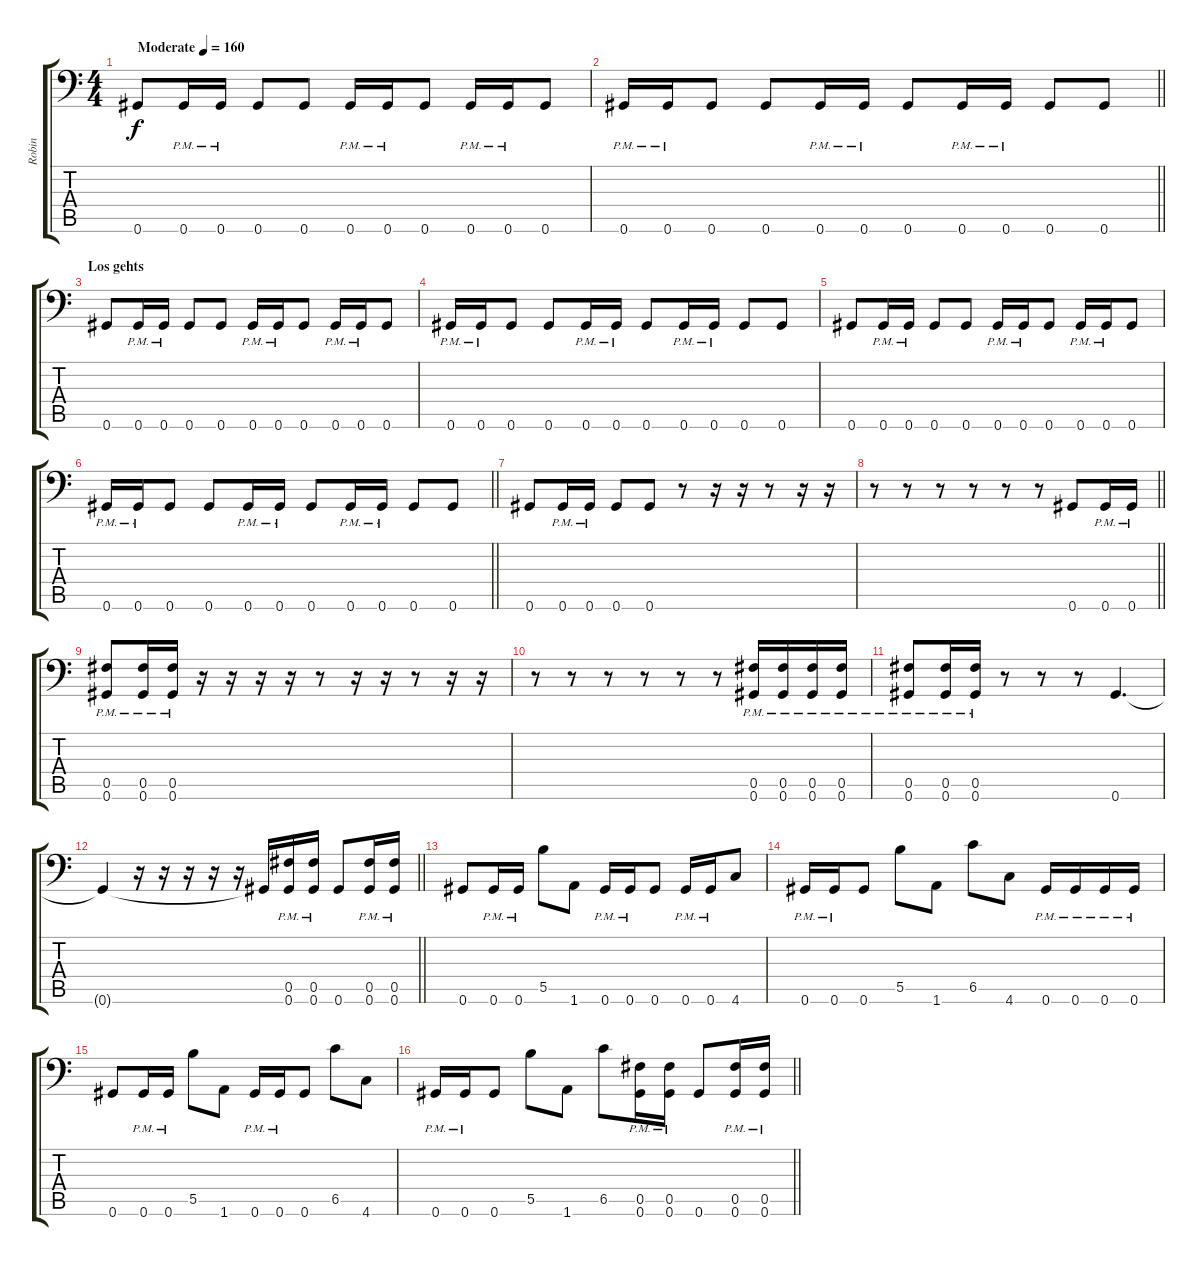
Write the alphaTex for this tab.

\track ("Robin" "Robin") {instrument distortionguitar}
\staff {score tabs}
\tuning (Db4 Ab3 E3 B2 Gb2 Ab1) {hide}
\ts (4 4)
\tempo (160 "Moderate")
\clef f4
\ks c
0.6.8{dy f instrument distortionguitar} 0.6{pm}.16 0.6{pm}.16 0.6.8 0.6.8 0.6{pm}.16 0.6{pm}.16 0.6.8 0.6{pm}.16 0.6{pm}.16 0.6.8 |
\barLineRight lightlight
0.6{pm}.16 0.6{pm}.16 0.6.8 0.6.8 0.6{pm}.16 0.6{pm}.16 0.6.8 0.6{pm}.16 0.6{pm}.16 0.6.8 0.6.8 |
\section ("" "Los gehts")
0.6.8 0.6{pm}.16 0.6{pm}.16 0.6.8 0.6.8 0.6{pm}.16 0.6{pm}.16 0.6.8 0.6{pm}.16 0.6{pm}.16 0.6.8 |
0.6{pm}.16 0.6{pm}.16 0.6.8 0.6.8 0.6{pm}.16 0.6{pm}.16 0.6.8 0.6{pm}.16 0.6{pm}.16 0.6.8 0.6.8 |
0.6.8 0.6{pm}.16 0.6{pm}.16 0.6.8 0.6.8 0.6{pm}.16 0.6{pm}.16 0.6.8 0.6{pm}.16 0.6{pm}.16 0.6.8 |
\barLineRight lightlight
0.6{pm}.16 0.6{pm}.16 0.6.8 0.6.8 0.6{pm}.16 0.6{pm}.16 0.6.8 0.6{pm}.16 0.6{pm}.16 0.6.8 0.6.8 |
0.6.8 0.6{pm}.16 0.6{pm}.16 0.6.8 0.6.8 r.8 r.16 r.16 r.8 r.16 r.16 |
\barLineRight lightlight
r.8 r.8 r.8 r.8 r.8 r.8 0.6.8 0.6{pm}.16 0.6{pm}.16 |
(0.5{pm} 0.6{pm}).8 (0.5{pm} 0.6{pm}).16 (0.5{pm} 0.6{pm}).16 r.16 r.16 r.16 r.16 r.8 r.16 r.16 r.8 r.16 r.16 |
r.8 r.8 r.8 r.8 r.8 r.8 (0.5{pm} 0.6{pm}).16 (0.5{pm} 0.6{pm}).16 (0.5{pm} 0.6{pm}).16 (0.5{pm} 0.6{pm}).16 |
(0.5{pm} 0.6{pm}).8 (0.5{pm} 0.6{pm}).16 (0.5{pm} 0.6{pm}).16 r.8 r.8 r.8 0.6.4{d} |
\barLineRight lightlight
0.6{t}.4 r.16 r.16 r.16 r.16 r.16 0.6{t}.16 (0.5{pm} 0.6{pm}).16 (0.5{pm} 0.6{pm}).16 0.6.8 (0.5{pm} 0.6{pm}).16 (0.5{pm} 0.6{pm}).16 |
0.6.8 0.6{pm}.16 0.6{pm}.16 5.5.8 1.6.8 0.6{pm}.16 0.6{pm}.16 0.6.8 0.6{pm}.16 0.6{pm}.16 4.6.8 |
0.6{pm}.16 0.6{pm}.16 0.6.8 5.5.8 1.6.8 6.5.8 4.6.8 0.6{pm}.16 0.6{pm}.16 0.6{pm}.16 0.6{pm}.16 |
0.6.8 0.6{pm}.16 0.6{pm}.16 5.5.8 1.6.8 0.6{pm}.16 0.6{pm}.16 0.6.8 6.5.8 4.6.8 |
\barLineRight lightlight
0.6{pm}.16 0.6{pm}.16 0.6.8 5.5.8 1.6.8 6.5.8 (0.5{pm} 0.6{pm}).16 (0.5{pm} 0.6{pm}).16 0.6.8 (0.5{pm} 0.6{pm}).16 (0.5{pm} 0.6{pm}).16
